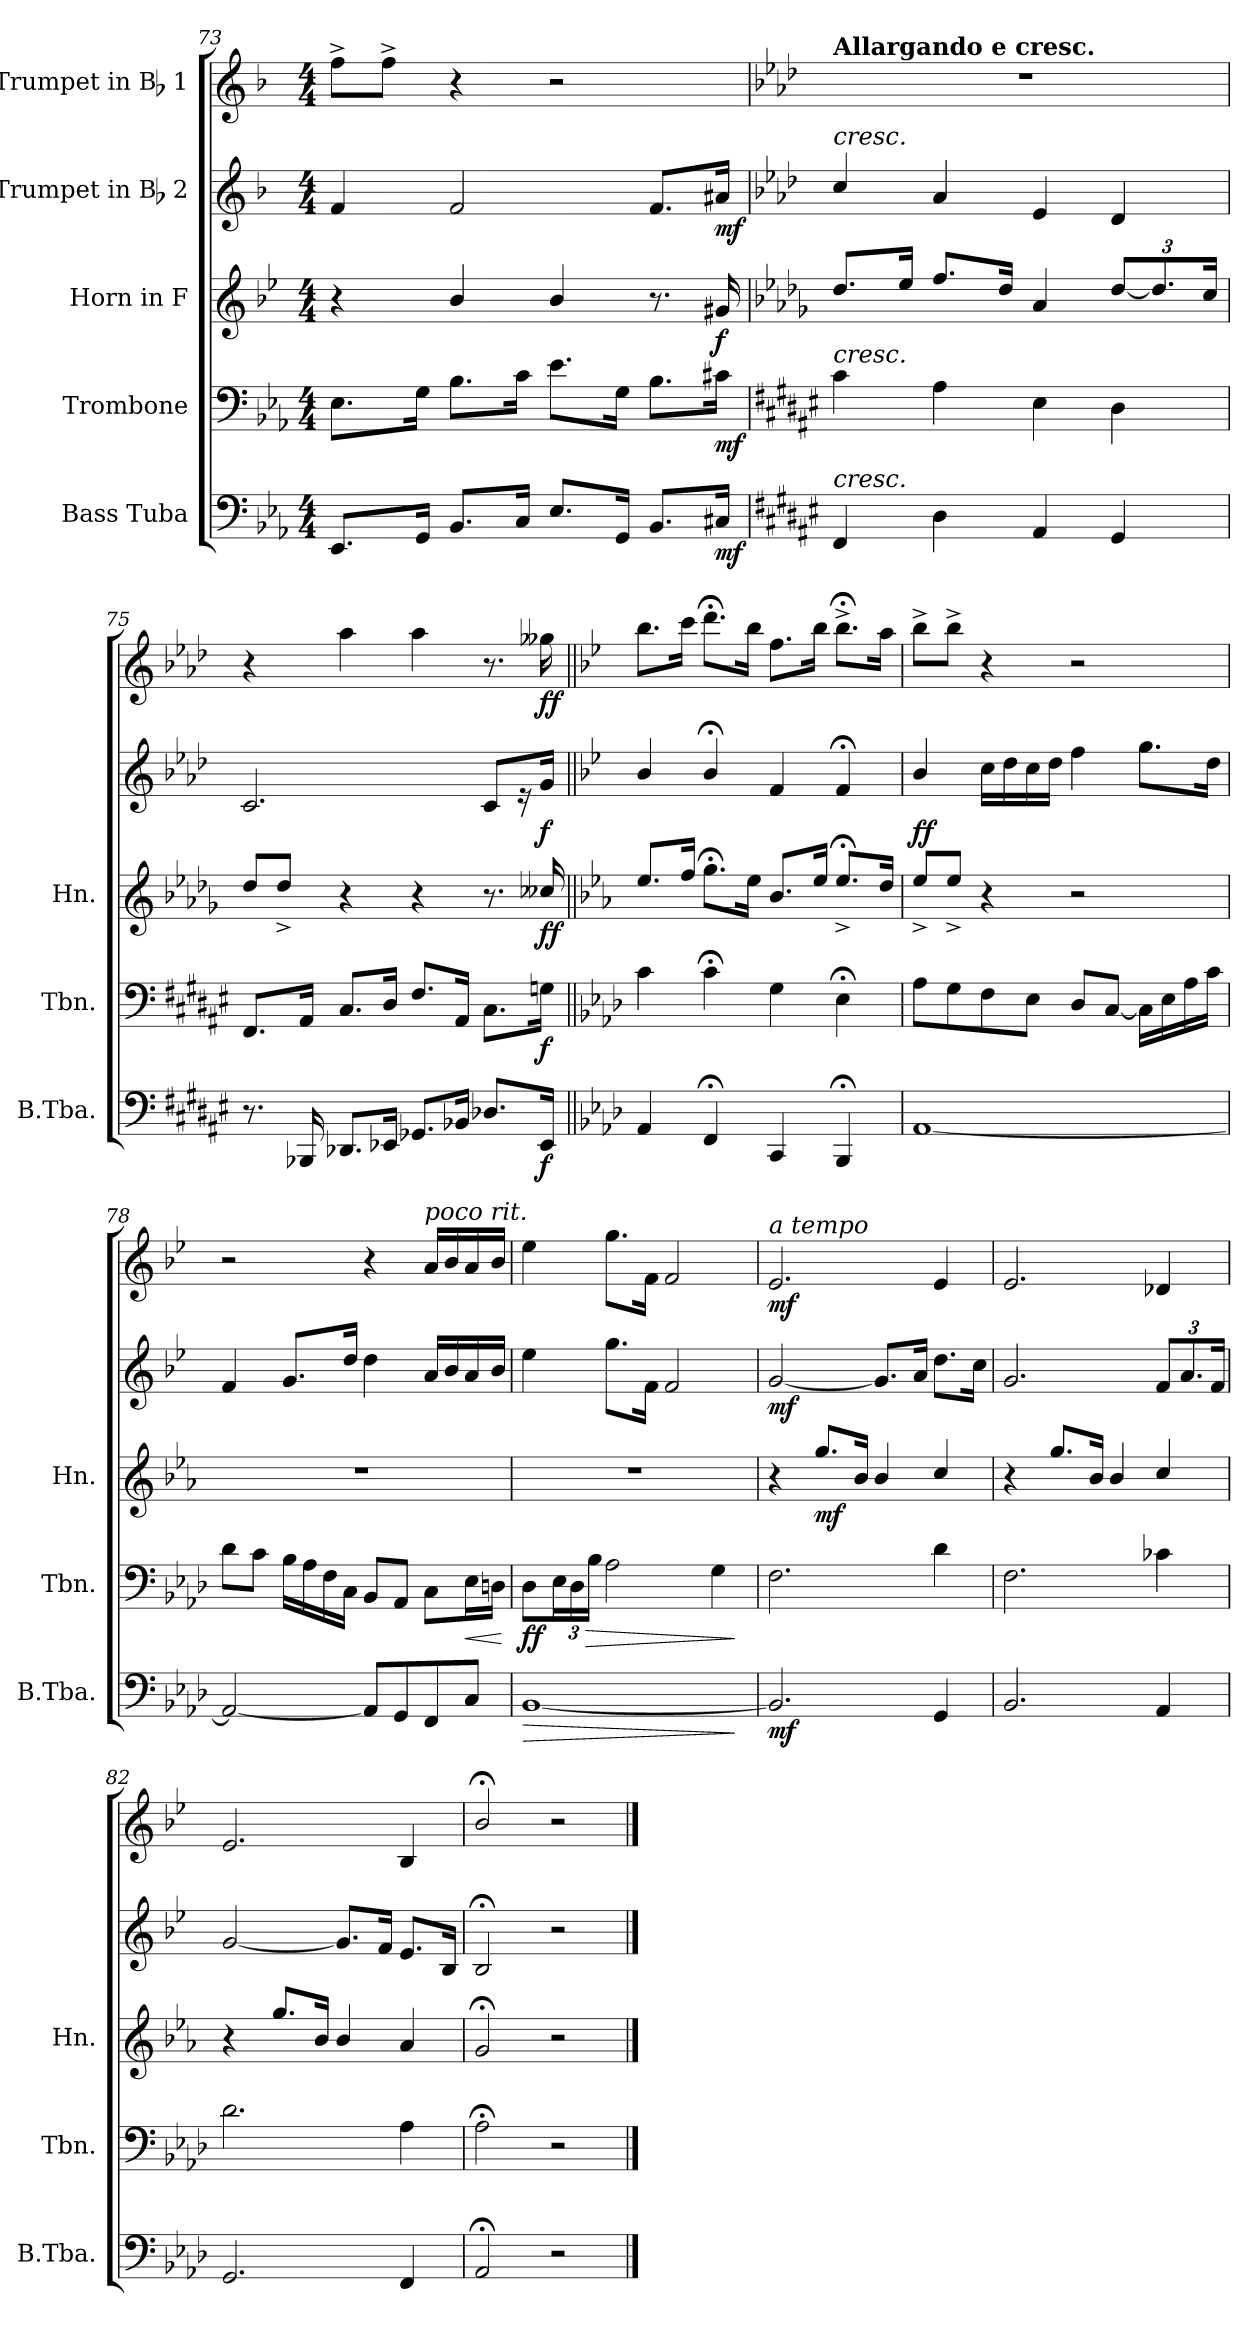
**kern	**dynam	**kern	**dynam	**kern	**dynam	**kern	**dynam	**kern	**dynam
*part5	*part5	*part4	*part4	*part3	*part3	*part2	*part2	*part1	*part1
*staff5	*staff5	*staff4	*staff4	*staff3	*staff3	*staff2	*staff2	*staff1	*staff1
*I"Bass Tuba	*	*I"Trombone	*	*I"Horn in F	*	*I"Trumpet in Bb 2	*	*I"Trumpet in Bb 1	*
*I'B.Tba.	*	*I'Tbn.	*	*I'Hn.	*	*	*	*	*
!!LO:PB:g=z
*clefF4	*	*clefF4	*	*clefG2	*	*clefG2	*	*clefG2	*
*	*	*	*	*ITrd4c7	*	*ITrd1c2	*	*ITrd1c2	*
*k[b-e-a-]	*	*k[b-e-a-]	*	*k[b-e-a-]	*	*k[b-e-a-]	*	*k[b-e-a-]	*
*E-:	*	*E-:	*	*E-:	*	*E-:	*	*E-:	*
*M4/4	*	*M4/4	*	*M4/4	*	*M4/4	*	*M4/4	*
=73	=73	=73	=73	=73	=73	=73	=73	=73	=73
8.EE-/L	.	8.E-\L	.	4r	.	4e-/	.	8ee-^\L	.
.	.	.	.	.	.	.	.	8ee-^\J	.
16GG/Jk	.	16G\Jk	.	.	.	.	.	.	.
8.BB-/L	.	8.B-\L	.	4e-/	.	2e-/	.	4r	.
16C/Jk	.	16c\Jk	.	.	.	.	.	.	.
8.E-/L	.	8.e-\L	.	4e-/	.	.	.	2r	.
16GG/Jk	.	16G\Jk	.	.	.	.	.	.	.
8.BB-/L	.	8.B-\L	.	8.r	.	8.e-/L	.	.	.
!	!LO:DY:b	!	!LO:DY:b	!	!LO:DY:b	!	!LO:DY:b	!	!
16C#X/Jk	mf	16c#X\Jk	mf	16c#X/	f	16g#X/Jk	mf	.	.
=74	=74	=74	=74	=74	=74	=74	=74	=74	=74
*k[f#c#g#d#a#e#]	*	*k[f#c#g#d#a#e#]	*	*k[b-e-a-d-g-c-]	*	*k[b-e-a-d-g-c-]	*	*k[b-e-a-d-g-c-]	*
*F#:	*	*F#:	*	*G-:	*	*G-:	*	*G-:	*
!	!	!	!	!	!	!	!	!LO:TX:a:B:t=Allargando e cresc.	!
!	!	!	!	!	!	!LO:TX:a:i:t=cresc.	!	!	!
!	!	!LO:TX:a:i:t=cresc.	!	!	!	!	!	!	!
!LO:TX:a:i:t=cresc.	!	!	!	!	!	!	!	!	!
4FF#/	.	4c#\	.	8.g-/L	.	4b-/	.	1r	.
.	.	.	.	16a-/Jk	.	.	.	.	.
4D#\	.	4A#\	.	8.b-/L	.	4g-/	.	.	.
.	.	.	.	16g-/Jk	.	.	.	.	.
4AA#/	.	4E#\	.	4d-/	.	4d-/	.	.	.
*	*	*	*	*Xbrackettup	*	*	*	*	*
4GG#/	.	4D#\	.	[12g-/L	.	4c-/	.	.	.
.	.	.	.	12.g-/]	.	.	.	.	.
.	.	.	.	24f/Jk	.	.	.	.	.
!!LO:LB:g=z
=75	=75	=75	=75	=75	=75	=75	=75	=75	=75
8.r	.	8.FF#/L	.	8g-/L	.	2.B-/	.	4r	.
.	.	.	.	8g-^/J	.	.	.	.	.
16BBB-X/	.	16AA#/Jk	.	.	.	.	.	.	.
8.DD-X/L	.	8.C#/L	.	4r	.	.	.	4gg-\	.
16EE-X/Jk	.	16D#/Jk	.	.	.	.	.	.	.
8.GG-X/L	.	8.F#/L	.	4r	.	.	.	4gg-\	.
16BB-X/Jk	.	16AA#/Jk	.	.	.	.	.	.	.
8.D-X/L	.	8.C#\L	.	8.r	.	8B-/L	.	8.r	.
.	.	.	.	.	.	16r	.	.	.
!	!LO:DY:b	!	!LO:DY:b	!	!LO:DY:b	!	!LO:DY:b	!	!LO:DY:b
16EE-/Jk	f	16Gn\Jk	f	16f--X/	ff	16f/Jk	f	16ff--X\	ff
!!LO:PB:g=z
=76||	=76||	=76||	=76||	=76||	=76||	=76||	=76||	=76||	=76||
*k[b-e-a-d-]	*	*k[b-e-a-d-]	*	*k[b-e-a-d-]	*	*k[b-e-a-d-]	*	*k[b-e-a-d-]	*
*A-:	*	*A-:	*	*A-:	*	*A-:	*	*A-:	*
4AA-/	.	4c\	.	8.a-/L	.	4a-/	.	8.aa-\L	.
.	.	.	.	16b-/Jk	.	.	.	16bb-\Jk	.
4FF;</	.	4c;<\	.	8.cc;<\L	.	4a-;</	.	8.ccc;<\L	.
.	.	.	.	16a-\Jk	.	.	.	16aa-\Jk	.
4CC/	.	4G\	.	8.e-/L	.	4e-/	.	8.ee-\L	.
.	.	.	.	16a-/Jk	.	.	.	16aa-\Jk	.
4BBB-;</	.	4E-;<\	.	8.a-;<^/L	.	4e-;</	.	8.aa-;<^\L	.
.	.	.	.	16g/Jk	.	.	.	16gg\Jk	.
=77	=77	=77	=77	=77	=77	=77	=77	=77	=77
!	!	!	!	!	!	!	!LO:DY:b	!	!
[1AA-	.	8A-\L	.	8a-^/L	.	4a-/	ff	8aa-^\L	.
.	.	8G\	.	8a-^/J	.	.	.	8aa-^\J	.
.	.	8F\	.	4r	.	16b-\LL	.	4r	.
.	.	.	.	.	.	16cc\	.	.	.
.	.	8E-\J	.	.	.	16b-\	.	.	.
.	.	.	.	.	.	16cc\JJ	.	.	.
.	.	8D-/L	.	2r	.	4ee-\	.	2r	.
.	.	[8C/J	.	.	.	.	.	.	.
.	.	16C\LL]	.	.	.	8.ff\L	.	.	.
.	.	16E-\	.	.	.	.	.	.	.
.	.	16A-\	.	.	.	.	.	.	.
.	.	16c\JJ	.	.	.	16cc\Jk	.	.	.
=78	=78	=78	=78	=78	=78	=78	=78	=78	=78
2AA-/_	.	8d-\L	.	1r	.	4e-/	.	2r	.
.	.	8c\J	.	.	.	.	.	.	.
.	.	16B-\LL	.	.	.	8.f/L	.	.	.
.	.	16A-\	.	.	.	.	.	.	.
.	.	16F\	.	.	.	.	.	.	.
.	.	16C\JJ	.	.	.	16cc/Jk	.	.	.
8AA-/L]	.	8BB-/L	.	.	.	4cc\	.	4r	.
8GG/	.	8AA-/J	.	.	.	.	.	.	.
!	!	!	!	!	!	!	!	!LO:TX:a:i:t=poco rit.	!
8FF/	.	8C\L	.	.	.	16g/LL	.	16g/LL	.
.	.	.	.	.	.	16a-/	.	16a-/	.
!	!	!	!LO:HP:b	!	!	!	!	!	!
8C/J	.	16E-\L	<	.	.	16g/	.	16g/	.
.	.	16Dn\JJ	.	.	.	16a-/JJ	.	16a-/JJ	.
.	.	.	[	.	.	.	.	.	.
!!LO:LB:g=z
=79	=79	=79	=79	=79	=79	=79	=79	=79	=79
!	!LO:HP:b	!	!LO:DY:b	!	!	!	!	!	!
[1BB-	>	8D-\L	ff	1r	.	4dd-\	.	4dd-\	.
*	*	*Xbrackettup	*	*	*	*	*	*	*
.	.	24E-\L	.	.	.	.	.	.	.
.	.	24D-\	.	.	.	.	.	.	.
!	!	!	!LO:HP:b	!	!	!	!	!	!
.	.	24B-\JJ	>	.	.	.	.	.	.
.	.	2A-\	.	.	.	8.ff\L	.	8.ff\L	.
.	.	.	.	.	.	16e-\Jk	.	16e-\Jk	.
.	.	.	.	.	.	2e-/	.	2e-/	.
.	.	4G\	.	.	.	.	.	.	.
.	]	.	]	.	.	.	.	.	.
=80	=80	=80	=80	=80	=80	=80	=80	=80	=80
!	!	!	!	!	!	!	!	!LO:TX:a:i:t=a tempo	!
!	!LO:DY:b	!	!	!	!	!	!LO:DY:b	!	!LO:DY:b
2.BB-/]	mf	2.F\	.	4r	.	[2f/	mf	2.d-/	mf
!	!	!	!	!	!LO:DY:b	!	!	!	!
.	.	.	.	8.cc/L	mf	.	.	.	.
.	.	.	.	16e-/Jk	.	.	.	.	.
.	.	.	.	4e-/	.	8.f/L]	.	.	.
.	.	.	.	.	.	16g/Jk	.	.	.
4GG/	.	4d-\	.	4f/	.	8.cc\L	.	4d-/	.
.	.	.	.	.	.	16b-\Jk	.	.	.
=81	=81	=81	=81	=81	=81	=81	=81	=81	=81
2.BB-/	.	2.F\	.	4r	.	2.f/	.	2.d-/	.
.	.	.	.	8.cc/L	.	.	.	.	.
.	.	.	.	16e-/Jk	.	.	.	.	.
.	.	.	.	4e-/	.	.	.	.	.
*	*	*	*	*	*	*Xbrackettup	*	*	*
4AA-/	.	4c-X\	.	4f/	.	12e-/L	.	4c-X/	.
.	.	.	.	.	.	12.g/	.	.	.
.	.	.	.	.	.	24e-/Jk	.	.	.
=82	=82	=82	=82	=82	=82	=82	=82	=82	=82
2.GG/	.	2.d-\	.	4r	.	[2f/	.	2.d-/	.
.	.	.	.	8.cc/L	.	.	.	.	.
.	.	.	.	16e-/Jk	.	.	.	.	.
.	.	.	.	4e-/	.	8.f/L]	.	.	.
.	.	.	.	.	.	16e-/Jk	.	.	.
4FF/	.	4A-\	.	4d-/	.	8.d-/L	.	4A-/	.
.	.	.	.	.	.	16A-/Jk	.	.	.
!!LO:PB:g=z
=83	=83	=83	=83	=83	=83	=83	=83	=83	=83
2AA-;</	.	2A-;<\	.	2c;</	.	2A-;</	.	2a-;</	.
2r	.	2r	.	2r	.	2r	.	2r	.
==	==	==	==	==	==	==	==	==	==
*-	*-	*-	*-	*-	*-	*-	*-	*-	*-
